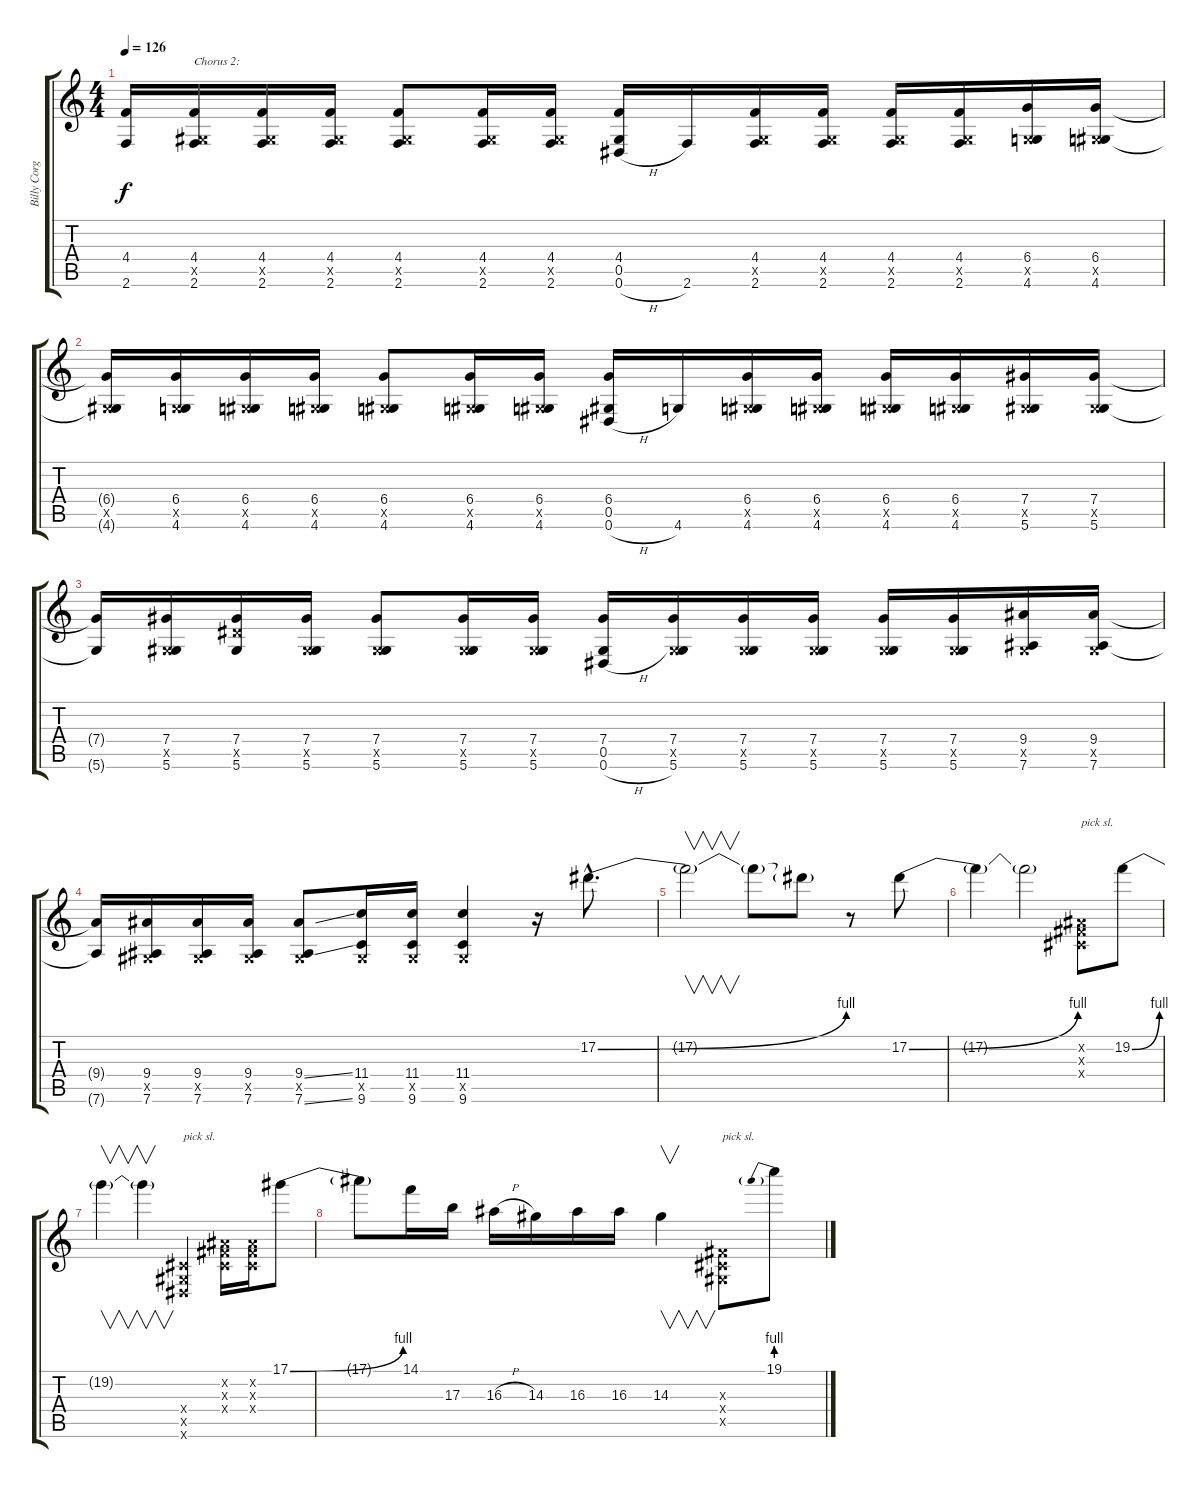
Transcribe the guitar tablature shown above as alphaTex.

\track ("Billy Corgan 2" "Billy Corg") {instrument distortionguitar}
\staff {score tabs}
\tuning (Eb4 Bb3 Gb3 Db3 Ab2 Eb2) {hide}
\ts (4 4)
\tempo 126
\clef g2
\ks c
(4.4{t} 2.6{t}).16{dy f} (4.4 0.5{x} 2.6).16{txt "Chorus 2:"} (4.4 0.5{x} 2.6).16 (4.4 0.5{x} 2.6).16 (4.4 0.5{x} 2.6).8 (4.4 0.5{x} 2.6).16 (4.4 0.5{x} 2.6).16 (4.4 0.5 0.6{h}).16 2.6.16 (4.4 0.5{x} 2.6).16 (4.4 0.5{x} 2.6).16 (4.4 0.5{x} 2.6).16 (4.4 0.5{x} 2.6).16 (6.4 0.5{x} 4.6).16 (6.4 0.5{x} 4.6).16 |
(6.4{t} 0.5{x} 4.6{t}).16 (6.4 0.5{x} 4.6).16 (6.4 0.5{x} 4.6).16 (6.4 0.5{x} 4.6).16 (6.4 0.5{x} 4.6).8 (6.4 0.5{x} 4.6).16 (6.4 0.5{x} 4.6).16 (6.4 0.5 0.6{h}).16 4.6.16 (6.4 0.5{x} 4.6).16 (6.4 0.5{x} 4.6).16 (6.4 0.5{x} 4.6).16 (6.4 0.5{x} 4.6).16 (7.4 0.5{x} 5.6).16 (7.4 0.5{x} 5.6).16 |
(7.4{t} 5.6{t}).16 (7.4 0.5{x} 5.6).16 (7.4 7.5{x} 5.6).16 (7.4 0.5{x} 5.6).16 (7.4 0.5{x} 5.6).8 (7.4 0.5{x} 5.6).16 (7.4 0.5{x} 5.6).16 (7.4 0.5 0.6{h}).16 (7.4 0.5{x} 5.6).16 (7.4 0.5{x} 5.6).16 (7.4 0.5{x} 5.6).16 (7.4 0.5{x} 5.6).16 (7.4 0.5{x} 5.6).16 (9.4 0.5{x} 7.6).16 (9.4 0.5{x} 7.6).16 |
(9.4{t} 7.6{t}).16 (9.4 0.5{x} 7.6).16 (9.4 0.5{x} 7.6).16 (9.4 0.5{x} 7.6).16 (9.4{ss} 0.5{x} 7.6{ss}).8 (11.4 0.5{x} 9.6).16 (11.4 0.5{x} 9.6).16 (11.4 0.5{x} 9.6).4 r.16 17.2{be (bend 0 0 60 4) hac}.8{d} |
17.2{t}.2{v} 17.2{t}.8 17.2{t}.8 r.8 17.2{be (bend 0 0 60 4)}.8 |
17.2{t}.4 17.2{t}.2 (0.2{x} 0.3{x} 0.4{x}).8{txt "pick sl."} 19.2{be (bend 0 0 60 4)}.8 |
19.2{t}.4{v} 19.2{t}.4{v} (0.4{x} 0.5{x} 0.6{x}).4{txt "pick sl."} (0.2{x} 0.3{x} 0.4{x}).16 (0.2{x} 0.3{x} 0.4{x}).16 17.1{be (bend 0 0 60 4)}.8 |
17.1{t}.8 14.1.16 17.3.16 16.3{h}.16 14.3.16 16.3.16 16.3.16 14.3.4{v} (0.3{x} 0.4{x} 0.5{x}).8{txt "pick sl."} 19.1{be (prebend 0 4 60 4)}.8
